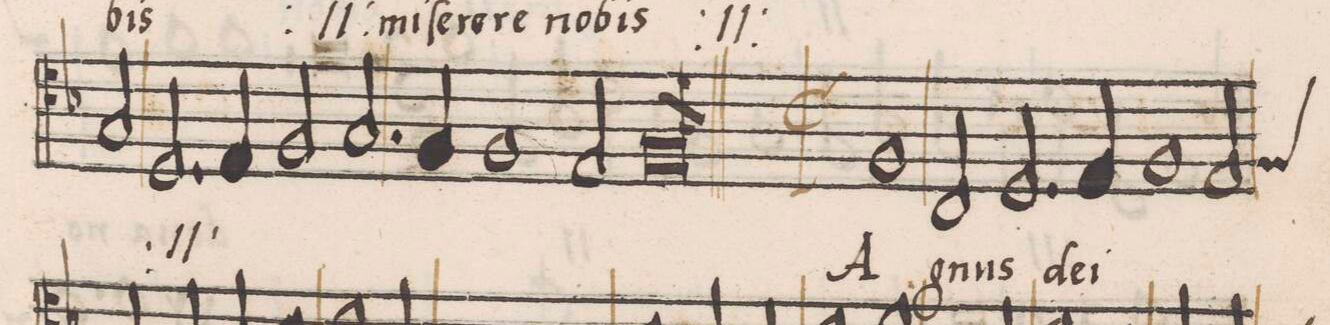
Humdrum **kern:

**kern	**text
*I"ALTVS	*
*clefC4	*
*k[b-]	*
*met(C|)	*
*M2/1	*
2G/	-di
=56-	=56-
2.D/	mi-
4E/	-ſe-
2F/	-re-
2.G/	-re
=57-	=57-
4F/	.
1F	no-
2E/	.
=58-	=58-
0F	-bis
*	*Xij
=59||-	=59||-
1F	A-
2C/	-gnus
2.D/	de-
=60-	=60-
4E/	-i
1F	.
*custos:F	*
2E/	.
=61-	=61-
*-	*-
